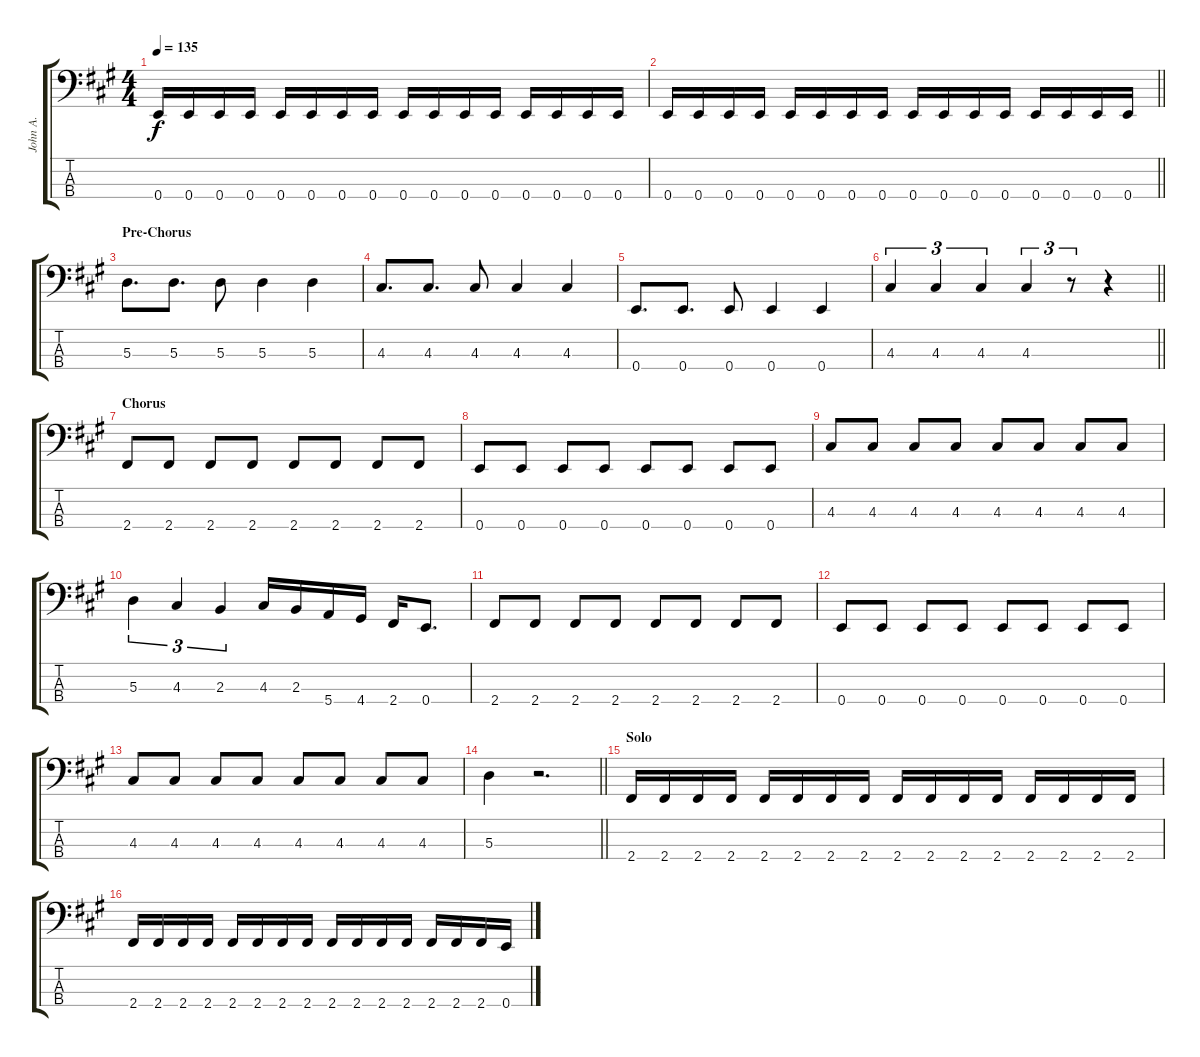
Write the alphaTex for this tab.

\track ("John A." "John A.") {instrument electricbassfinger}
\staff {score tabs}
\tuning (G2 D2 A1 E1) {hide}
\ts (4 4)
\tempo 135
\clef f4
\ks a
0.4.16{dy f} 0.4.16 0.4.16 0.4.16 0.4.16 0.4.16 0.4.16 0.4.16 0.4.16 0.4.16 0.4.16 0.4.16 0.4.16 0.4.16 0.4.16 0.4.16 |
\barLineRight lightlight
0.4.16 0.4.16 0.4.16 0.4.16 0.4.16 0.4.16 0.4.16 0.4.16 0.4.16 0.4.16 0.4.16 0.4.16 0.4.16 0.4.16 0.4.16 0.4.16 |
\section ("" "Pre-Chorus")
5.3.8{d} 5.3.8{d} 5.3.8 5.3.4 5.3.4 |
4.3.8{d} 4.3.8{d} 4.3.8 4.3.4 4.3.4 |
0.4.8{d} 0.4.8{d} 0.4.8 0.4.4 0.4.4 |
\barLineRight lightlight
4.3.4{tu (3 2)} 4.3.4{tu (3 2)} 4.3.4{tu (3 2)} 4.3.4{tu (3 2)} r.8{tu (3 2)} r.4 |
\section ("" "Chorus")
2.4.8 2.4.8 2.4.8 2.4.8 2.4.8 2.4.8 2.4.8 2.4.8 |
0.4.8 0.4.8 0.4.8 0.4.8 0.4.8 0.4.8 0.4.8 0.4.8 |
4.3.8 4.3.8 4.3.8 4.3.8 4.3.8 4.3.8 4.3.8 4.3.8 |
5.3.4{tu (3 2)} 4.3.4{tu (3 2)} 2.3.4{tu (3 2)} 4.3.16 2.3.16 5.4.16 4.4.16 2.4.16 0.4.8{d} |
2.4.8 2.4.8 2.4.8 2.4.8 2.4.8 2.4.8 2.4.8 2.4.8 |
0.4.8 0.4.8 0.4.8 0.4.8 0.4.8 0.4.8 0.4.8 0.4.8 |
4.3.8 4.3.8 4.3.8 4.3.8 4.3.8 4.3.8 4.3.8 4.3.8 |
\barLineRight lightlight
5.3.4 r.2{d} |
\section ("" "Solo")
2.4.16 2.4.16 2.4.16 2.4.16 2.4.16 2.4.16 2.4.16 2.4.16 2.4.16 2.4.16 2.4.16 2.4.16 2.4.16 2.4.16 2.4.16 2.4.16 |
2.4.16 2.4.16 2.4.16 2.4.16 2.4.16 2.4.16 2.4.16 2.4.16 2.4.16 2.4.16 2.4.16 2.4.16 2.4.16 2.4.16 2.4.16 0.4.16
